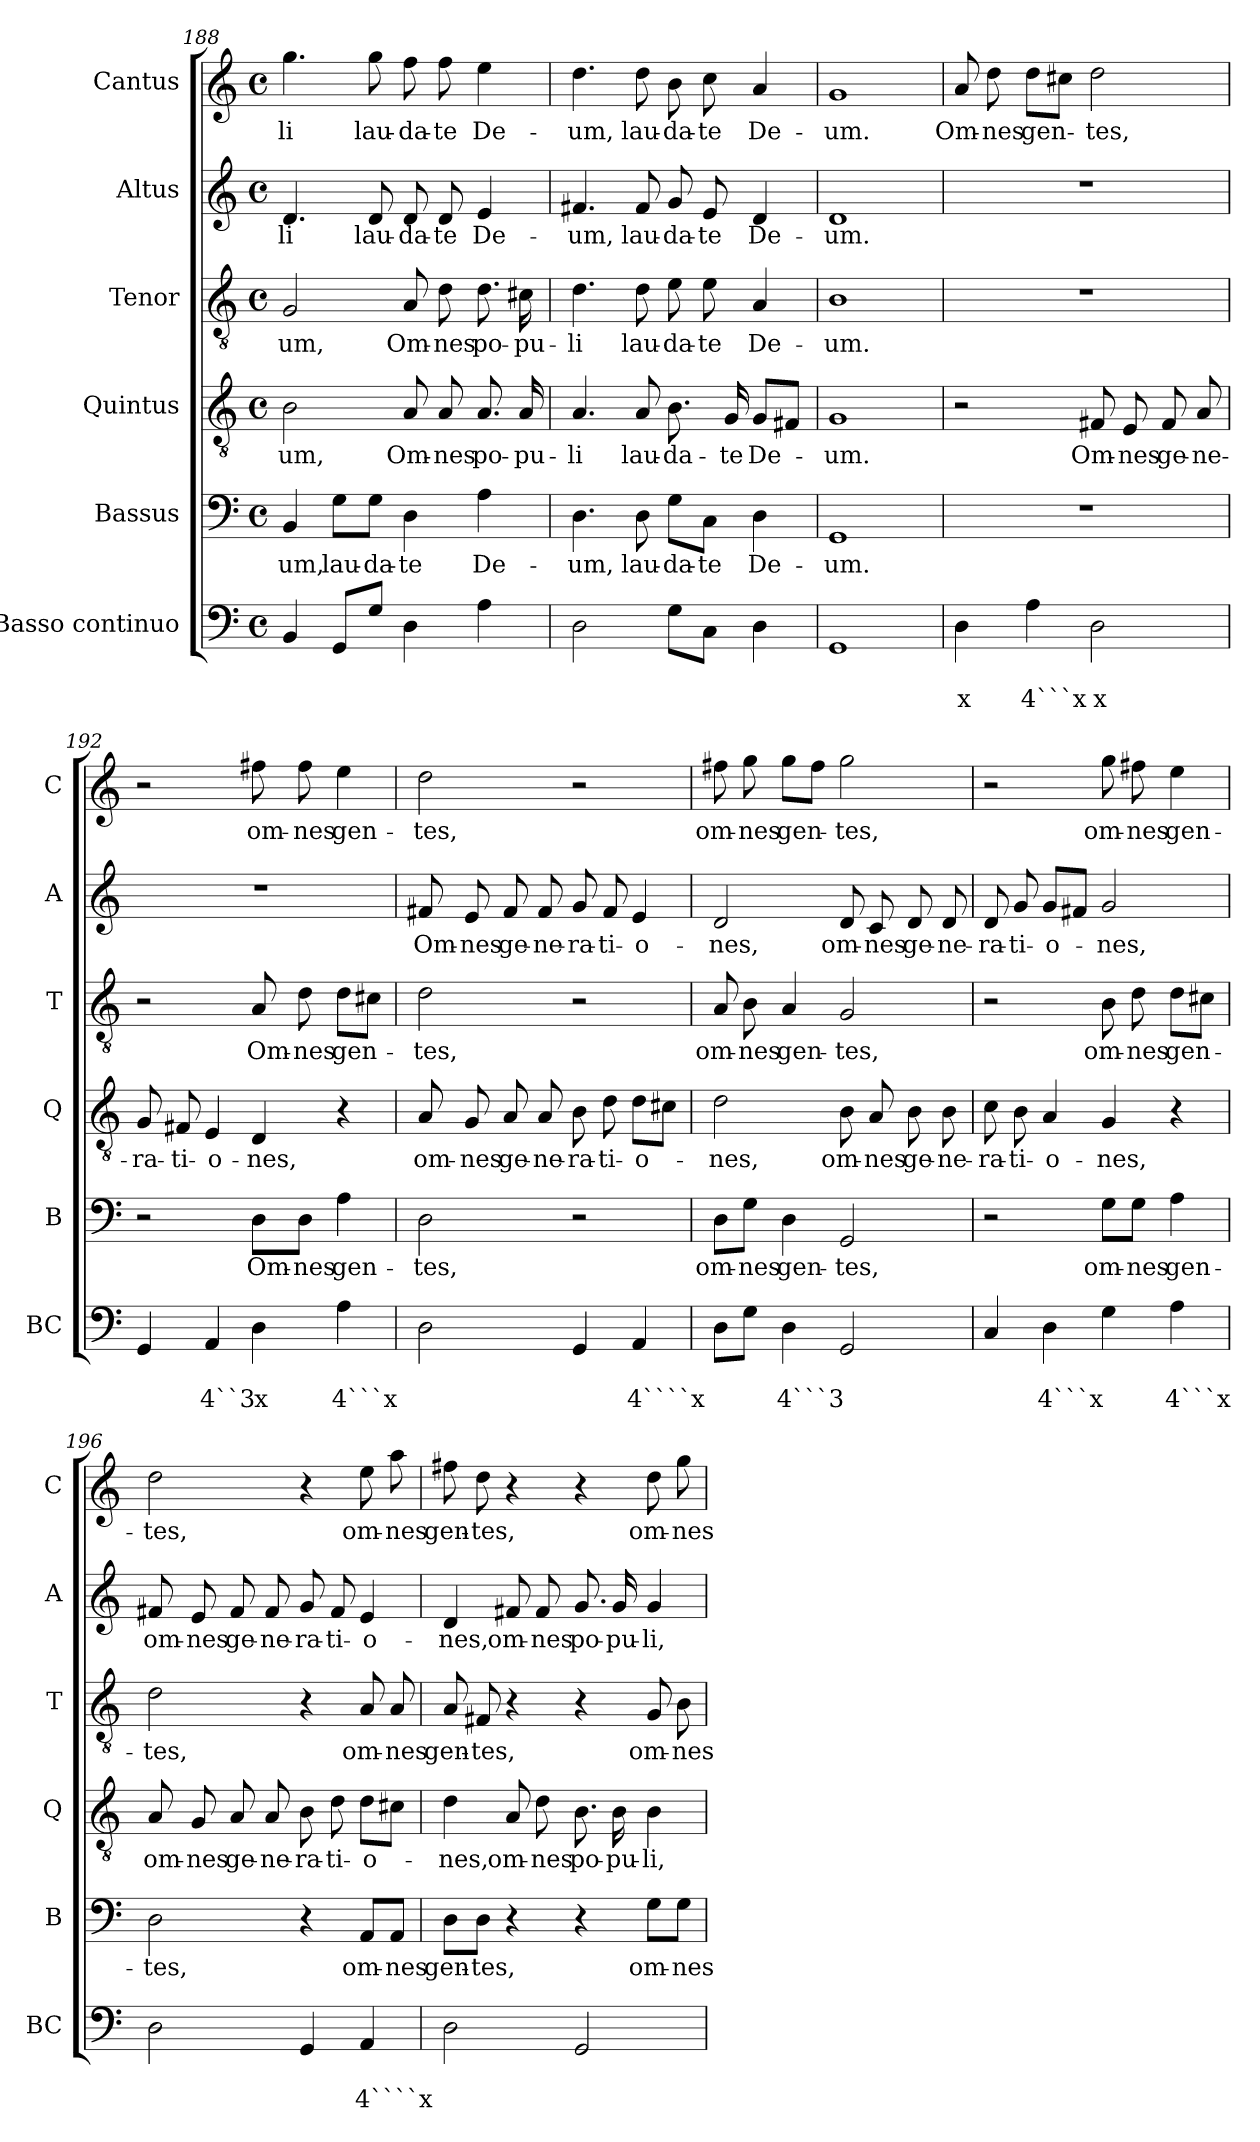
**kern	**text	**text	**kern	**text	**kern	**text	**kern	**text	**kern	**text	**kern	**text
*part6	*part6	*part6	*part5	*part5	*part4	*part4	*part3	*part3	*part2	*part2	*part1	*part1
*staff6	*staff6	*staff6	*staff5	*staff5	*staff4	*staff4	*staff3	*staff3	*staff2	*staff2	*staff1	*staff1
*I"Basso continuo	*	*	*I"Bassus	*	*I"Quintus	*	*I"Tenor	*	*I"Altus	*	*I"Cantus	*
*I'BC	*	*	*I'B	*	*I'Q	*	*I'T	*	*I'A	*	*I'C	*
*clefF4	*	*	*clefF4	*	*clefGv2	*	*clefGv2	*	*clefG2	*	*clefG2	*
*ITrd7c12	*	*	*	*	*	*	*	*	*	*	*	*
*k[]	*	*	*k[]	*	*k[]	*	*k[]	*	*k[]	*	*k[]	*
*C:	*	*	*C:	*	*C:	*	*C:	*	*C:	*	*C:	*
*M4/4	*	*	*M4/4	*	*M4/4	*	*M4/4	*	*M4/4	*	*M4/4	*
*met(c)	*	*	*met(c)	*	*met(c)	*	*met(c)	*	*met(c)	*	*met(c)	*
=188	=188	=188	=188	=188	=188	=188	=188	=188	=188	=188	=188	=188
!	!	!	!	!LO:LY:b	!	!LO:LY:b	!	!LO:LY:b	!	!LO:LY:b	!	!LO:LY:b
4BBB/	.	.	4BB/	-um,	2B\	-um,	2G/	-um,	4.d/	-li	4.gg\	-li
!	!	!	!	!LO:LY:b	!	!	!	!	!	!	!	!
8GGG/L	.	.	8G\L	lau-	.	.	.	.	.	.	.	.
!	!	!	!	!LO:LY:b	!	!	!	!	!	!LO:LY:b	!	!LO:LY:b
8GG/J	.	.	8G\J	-da-	.	.	.	.	8d/	lau-	8gg\	lau-
!	!	!	!	!LO:LY:b	!	!LO:LY:b	!	!LO:LY:b	!	!LO:LY:b	!	!LO:LY:b
4DD\	.	.	4D\	-te	8A/	Om-	8A/	Om-	8d/	-da-	8ff\	-da-
!	!	!	!	!	!	!LO:LY:b	!	!LO:LY:b	!	!LO:LY:b	!	!LO:LY:b
.	.	.	.	.	8A/	-nes	8d\	-nes	8d/	-te	8ff\	-te
!	!	!	!	!LO:LY:b	!	!LO:LY:b	!	!LO:LY:b	!	!LO:LY:b	!	!LO:LY:b
4AA\	.	.	4A\	De-	8.A/	po-	8.d\	po-	4e/	De-	4ee\	De-
!	!	!	!	!	!	!LO:LY:b	!	!LO:LY:b	!	!	!	!
.	.	.	.	.	16A/	-pu-	16c#X\	-pu-	.	.	.	.
=189	=189	=189	=189	=189	=189	=189	=189	=189	=189	=189	=189	=189
!	!	!	!	!LO:LY:b	!	!LO:LY:b	!	!LO:LY:b	!	!LO:LY:b	!	!LO:LY:b
2DD\	.	.	4.D\	-um,	4.A/	-li	4.d\	-li	4.f#X/	-um,	4.dd\	-um,
!	!	!	!	!LO:LY:b	!	!LO:LY:b	!	!LO:LY:b	!	!LO:LY:b	!	!LO:LY:b
.	.	.	8D\	lau-	8A/	lau-	8d\	lau-	8f#/	lau-	8dd\	lau-
!	!	!	!	!LO:LY:b	!	!LO:LY:b	!	!LO:LY:b	!	!LO:LY:b	!	!LO:LY:b
8GG\L	.	.	8G\L	-da-	8.B\	-da-	8e\	-da-	8g/	-da-	8b\	-da-
!	!	!	!	!LO:LY:b	!	!	!	!LO:LY:b	!	!LO:LY:b	!	!LO:LY:b
8CC\J	.	.	8C\J	-te	.	.	8e\	-te	8e/	-te	8cc\	-te
!	!	!	!	!	!	!LO:LY:b	!	!	!	!	!	!
.	.	.	.	.	16G/	-te	.	.	.	.	.	.
!	!	!	!	!LO:LY:b	!	!LO:LY:b	!	!LO:LY:b	!	!LO:LY:b	!	!LO:LY:b
4DD\	.	.	4D\	De-	8G/L	De-	4A/	De-	4d/	De-	4a/	De-
.	.	.	.	.	8F#X/J	.	.	.	.	.	.	.
=190	=190	=190	=190	=190	=190	=190	=190	=190	=190	=190	=190	=190
!	!	!	!	!LO:LY:b	!	!LO:LY:b	!	!LO:LY:b	!	!LO:LY:b	!	!LO:LY:b
1GGG	.	.	1GG	-um.	1G	-um.	1B	-um.	1d	-um.	1g	-um.
!!LO:LB:g=z
=191	=191	=191	=191	=191	=191	=191	=191	=191	=191	=191	=191	=191
!	!	!LO:LY:b	!	!	!	!	!	!	!	!	!	!LO:LY:b
4DD\	.	x	1r	.	2r	.	1r	.	1r	.	8a/	Om-
!	!	!	!	!	!	!	!	!	!	!	!	!LO:LY:b
.	.	.	.	.	.	.	.	.	.	.	8dd\	-nes
!	!	!LO:LY:b	!	!	!	!	!	!	!	!	!	!LO:LY:b
4AA\	.	4```x	.	.	.	.	.	.	.	.	8dd\L	gen-
.	.	.	.	.	.	.	.	.	.	.	8cc#X\J	.
!	!	!LO:LY:b	!	!	!	!LO:LY:b	!	!	!	!	!	!LO:LY:b
2DD\	.	x	.	.	8F#X/	Om-	.	.	.	.	2dd\	-tes,
!	!	!	!	!	!	!LO:LY:b	!	!	!	!	!	!
.	.	.	.	.	8E/	-nes	.	.	.	.	.	.
!	!	!	!	!	!	!LO:LY:b	!	!	!	!	!	!
.	.	.	.	.	8F#/	ge-	.	.	.	.	.	.
!	!	!	!	!	!	!LO:LY:b	!	!	!	!	!	!
.	.	.	.	.	8A/	-ne-	.	.	.	.	.	.
=192	=192	=192	=192	=192	=192	=192	=192	=192	=192	=192	=192	=192
!	!	!	!	!	!	!LO:LY:b	!	!	!	!	!	!
4GGG/	.	.	2r	.	8G/	-ra-	2r	.	1r	.	2r	.
!	!	!	!	!	!	!LO:LY:b	!	!	!	!	!	!
.	.	.	.	.	8F#X/	-ti-	.	.	.	.	.	.
!	!	!LO:LY:b	!	!	!	!LO:LY:b	!	!	!	!	!	!
4AAA/	.	4``3	.	.	4E/	-o-	.	.	.	.	.	.
!	!	!LO:LY:b	!	!LO:LY:b	!	!LO:LY:b	!	!LO:LY:b	!	!	!	!LO:LY:b
4DD\	.	x	8D\L	Om-	4D/	-nes,	8A/	Om-	.	.	8ff#X\	om-
!	!	!	!	!LO:LY:b	!	!	!	!LO:LY:b	!	!	!	!LO:LY:b
.	.	.	8D\J	-nes	.	.	8d\	-nes	.	.	8ff#\	-nes
!	!	!LO:LY:b	!	!LO:LY:b	!	!	!	!LO:LY:b	!	!	!	!LO:LY:b
4AA\	.	4```x	4A\	gen-	4r	.	8d\L	gen-	.	.	4ee\	gen-
.	.	.	.	.	.	.	8c#X\J	.	.	.	.	.
=193	=193	=193	=193	=193	=193	=193	=193	=193	=193	=193	=193	=193
!	!	!	!	!LO:LY:b	!	!LO:LY:b	!	!LO:LY:b	!	!LO:LY:b	!	!LO:LY:b
2DD\	.	.	2D\	-tes,	8A/	om-	2d\	-tes,	8f#X/	Om-	2dd\	-tes,
!	!	!	!	!	!	!LO:LY:b	!	!	!	!LO:LY:b	!	!
.	.	.	.	.	8G/	-nes	.	.	8e/	-nes	.	.
!	!	!	!	!	!	!LO:LY:b	!	!	!	!LO:LY:b	!	!
.	.	.	.	.	8A/	ge-	.	.	8f#/	ge-	.	.
!	!	!	!	!	!	!LO:LY:b	!	!	!	!LO:LY:b	!	!
.	.	.	.	.	8A/	-ne-	.	.	8f#/	-ne-	.	.
!	!	!	!	!	!	!LO:LY:b	!	!	!	!LO:LY:b	!	!
4GGG/	.	.	2r	.	8B\	-ra-	2r	.	8g/	-ra-	2r	.
!	!	!	!	!	!	!LO:LY:b	!	!	!	!LO:LY:b	!	!
.	.	.	.	.	8d\	-ti-	.	.	8f#/	-ti-	.	.
!	!	!LO:LY:b	!	!	!	!LO:LY:b	!	!	!	!LO:LY:b	!	!
4AAA/	.	4````x	.	.	8d\L	-o-	.	.	4e/	-o-	.	.
.	.	.	.	.	8c#X\J	.	.	.	.	.	.	.
=194	=194	=194	=194	=194	=194	=194	=194	=194	=194	=194	=194	=194
!	!	!	!	!LO:LY:b	!	!LO:LY:b	!	!LO:LY:b	!	!LO:LY:b	!	!LO:LY:b
8DD\L	.	.	8D\L	om-	2d\	-nes,	8A/	om-	2d/	-nes,	8ff#X\	om-
!	!	!	!	!LO:LY:b	!	!	!	!LO:LY:b	!	!	!	!LO:LY:b
8GG\J	.	.	8G\J	-nes	.	.	8B\	-nes	.	.	8gg\	-nes
!	!	!LO:LY:b	!	!LO:LY:b	!	!	!	!LO:LY:b	!	!	!	!LO:LY:b
4DD\	.	4```3	4D\	gen-	.	.	4A/	gen-	.	.	8gg\L	gen-
.	.	.	.	.	.	.	.	.	.	.	8ff#\J	.
!	!	!	!	!LO:LY:b	!	!LO:LY:b	!	!LO:LY:b	!	!LO:LY:b	!	!LO:LY:b
2GGG/	.	.	2GG/	-tes,	8B\	om-	2G/	-tes,	8d/	om-	2gg\	-tes,
!	!	!	!	!	!	!LO:LY:b	!	!	!	!LO:LY:b	!	!
.	.	.	.	.	8A/	-nes	.	.	8c/	-nes	.	.
!	!	!	!	!	!	!LO:LY:b	!	!	!	!LO:LY:b	!	!
.	.	.	.	.	8B\	ge-	.	.	8d/	ge-	.	.
!	!	!	!	!	!	!LO:LY:b	!	!	!	!LO:LY:b	!	!
.	.	.	.	.	8B\	-ne-	.	.	8d/	-ne-	.	.
!!LO:PB:g=z
=195	=195	=195	=195	=195	=195	=195	=195	=195	=195	=195	=195	=195
!	!	!	!	!	!	!LO:LY:b	!	!	!	!LO:LY:b	!	!
4CC/	.	.	2r	.	8c\	-ra-	2r	.	8d/	-ra-	2r	.
!	!	!	!	!	!	!LO:LY:b	!	!	!	!LO:LY:b	!	!
.	.	.	.	.	8B\	-ti-	.	.	8g/	-ti-	.	.
!	!	!LO:LY:b	!	!	!	!LO:LY:b	!	!	!	!LO:LY:b	!	!
4DD\	.	4```x	.	.	4A/	-o-	.	.	8g/L	-o-	.	.
.	.	.	.	.	.	.	.	.	8f#X/J	.	.	.
!	!	!	!	!LO:LY:b	!	!LO:LY:b	!	!LO:LY:b	!	!LO:LY:b	!	!LO:LY:b
4GG\	.	.	8G\L	om-	4G/	-nes,	8B\	om-	2g/	-nes,	8gg\	om-
!	!	!	!	!LO:LY:b	!	!	!	!LO:LY:b	!	!	!	!LO:LY:b
.	.	.	8G\J	-nes	.	.	8d\	-nes	.	.	8ff#X\	-nes
!	!	!LO:LY:b	!	!LO:LY:b	!	!	!	!LO:LY:b	!	!	!	!LO:LY:b
4AA\	.	4```x	4A\	gen-	4r	.	8d\L	gen-	.	.	4ee\	gen-
.	.	.	.	.	.	.	8c#X\J	.	.	.	.	.
=196	=196	=196	=196	=196	=196	=196	=196	=196	=196	=196	=196	=196
!	!	!	!	!LO:LY:b	!	!LO:LY:b	!	!LO:LY:b	!	!LO:LY:b	!	!LO:LY:b
2DD\	.	.	2D\	-tes,	8A/	om-	2d\	-tes,	8f#X/	om-	2dd\	-tes,
!	!	!	!	!	!	!LO:LY:b	!	!	!	!LO:LY:b	!	!
.	.	.	.	.	8G/	-nes	.	.	8e/	-nes	.	.
!	!	!	!	!	!	!LO:LY:b	!	!	!	!LO:LY:b	!	!
.	.	.	.	.	8A/	ge-	.	.	8f#/	ge-	.	.
!	!	!	!	!	!	!LO:LY:b	!	!	!	!LO:LY:b	!	!
.	.	.	.	.	8A/	-ne-	.	.	8f#/	-ne-	.	.
!	!	!	!	!	!	!LO:LY:b	!	!	!	!LO:LY:b	!	!
4GGG/	.	.	4r	.	8B\	-ra-	4r	.	8g/	-ra-	4r	.
!	!	!	!	!	!	!LO:LY:b	!	!	!	!LO:LY:b	!	!
.	.	.	.	.	8d\	-ti-	.	.	8f#/	-ti-	.	.
!	!	!LO:LY:b	!	!LO:LY:b	!	!LO:LY:b	!	!LO:LY:b	!	!LO:LY:b	!	!LO:LY:b
4AAA/	.	4````x	8AA/L	om-	8d\L	-o-	8A/	om-	4e/	-o-	8ee\	om-
!	!	!	!	!LO:LY:b	!	!	!	!LO:LY:b	!	!	!	!LO:LY:b
.	.	.	8AA/J	-nes	8c#X\J	.	8A/	-nes	.	.	8aa\	-nes
=197	=197	=197	=197	=197	=197	=197	=197	=197	=197	=197	=197	=197
!	!	!	!	!LO:LY:b	!	!LO:LY:b	!	!LO:LY:b	!	!LO:LY:b	!	!LO:LY:b
2DD\	.	.	8D\L	gen-	4d\	-nes,	8A/	gen-	4d/	-nes,	8ff#X\	gen-
!	!	!	!	!LO:LY:b	!	!	!	!LO:LY:b	!	!	!	!LO:LY:b
.	.	.	8D\J	-tes,	.	.	8F#X/	-tes,	.	.	8dd\	-tes,
!	!	!	!	!	!	!LO:LY:b	!	!	!	!LO:LY:b	!	!
.	.	.	4r	.	8A/	om-	4r	.	8f#X/	om-	4r	.
!	!	!	!	!	!	!LO:LY:b	!	!	!	!LO:LY:b	!	!
.	.	.	.	.	8d\	-nes	.	.	8f#/	-nes	.	.
!	!	!	!	!	!	!LO:LY:b	!	!	!	!LO:LY:b	!	!
2GGG/	.	.	4r	.	8.B\	po-	4r	.	8.g/	po-	4r	.
!	!	!	!	!	!	!LO:LY:b	!	!	!	!LO:LY:b	!	!
.	.	.	.	.	16B\	-pu-	.	.	16g/	-pu-	.	.
!	!	!	!	!LO:LY:b	!	!LO:LY:b	!	!LO:LY:b	!	!LO:LY:b	!	!LO:LY:b
.	.	.	8G\L	om-	4B\	-li,	8G/	om-	4g/	-li,	8dd\	om-
!	!	!	!	!LO:LY:b	!	!	!	!LO:LY:b	!	!	!	!LO:LY:b
.	.	.	8G\J	-nes	.	.	8B\	-nes	.	.	8gg\	-nes
=	=	=	=	=	=	=	=	=	=	=	=	=
*-	*-	*-	*-	*-	*-	*-	*-	*-	*-	*-	*-	*-
